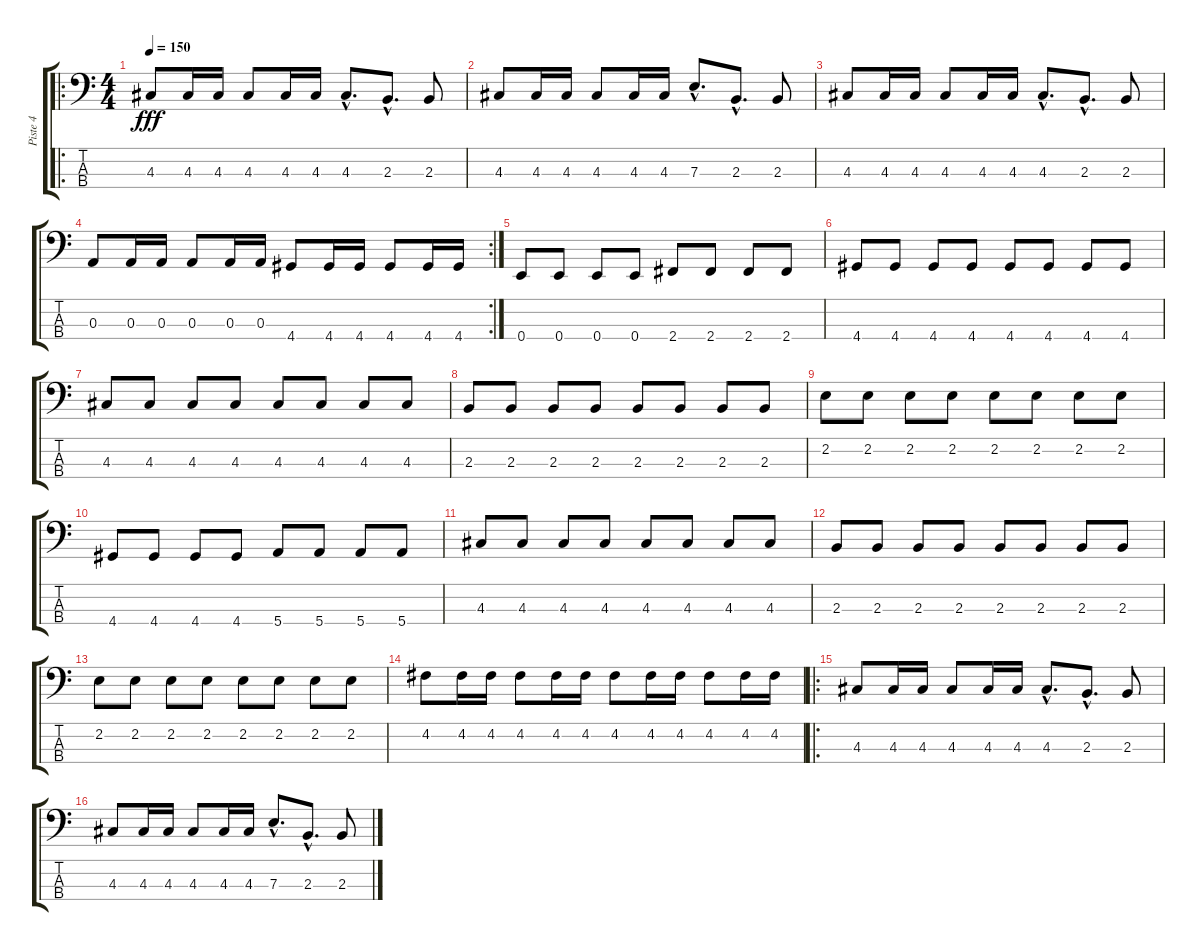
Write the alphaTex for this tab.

\track ("Piste 4" "Piste 4") {instrument electricbassfinger}
\staff {score tabs}
\tuning (G2 D2 A1 E1) {hide}
\ro
\ts (4 4)
\tempo 150
\clef f4
\ks c
4.3.8{dy fff} 4.3.16 4.3.16 4.3.8 4.3.16 4.3.16 4.3{hac}.8{d} 2.3{hac}.8{d} 2.3.8 |
4.3.8 4.3.16 4.3.16 4.3.8 4.3.16 4.3.16 7.3{hac}.8{d} 2.3{hac}.8{d} 2.3.8 |
4.3.8 4.3.16 4.3.16 4.3.8 4.3.16 4.3.16 4.3{hac}.8{d} 2.3{hac}.8{d} 2.3.8 |
\rc 2
0.3.8 0.3.16 0.3.16 0.3.8 0.3.16 0.3.16 4.4.8 4.4.16 4.4.16 4.4.8 4.4.16 4.4.16 |
0.4.8 0.4.8 0.4.8 0.4.8 2.4.8 2.4.8 2.4.8 2.4.8 |
4.4.8 4.4.8 4.4.8 4.4.8 4.4.8 4.4.8 4.4.8 4.4.8 |
4.3.8 4.3.8 4.3.8 4.3.8 4.3.8 4.3.8 4.3.8 4.3.8 |
2.3.8 2.3.8 2.3.8 2.3.8 2.3.8 2.3.8 2.3.8 2.3.8 |
2.2.8 2.2.8 2.2.8 2.2.8 2.2.8 2.2.8 2.2.8 2.2.8 |
4.4.8 4.4.8 4.4.8 4.4.8 5.4.8 5.4.8 5.4.8 5.4.8 |
4.3.8 4.3.8 4.3.8 4.3.8 4.3.8 4.3.8 4.3.8 4.3.8 |
2.3.8 2.3.8 2.3.8 2.3.8 2.3.8 2.3.8 2.3.8 2.3.8 |
2.2.8 2.2.8 2.2.8 2.2.8 2.2.8 2.2.8 2.2.8 2.2.8 |
4.2.8 4.2.16 4.2.16 4.2.8 4.2.16 4.2.16 4.2.8 4.2.16 4.2.16 4.2.8 4.2.16 4.2.16 |
\ro
4.3.8 4.3.16 4.3.16 4.3.8 4.3.16 4.3.16 4.3{hac}.8{d} 2.3{hac}.8{d} 2.3.8 |
4.3.8 4.3.16 4.3.16 4.3.8 4.3.16 4.3.16 7.3{hac}.8{d} 2.3{hac}.8{d} 2.3.8
